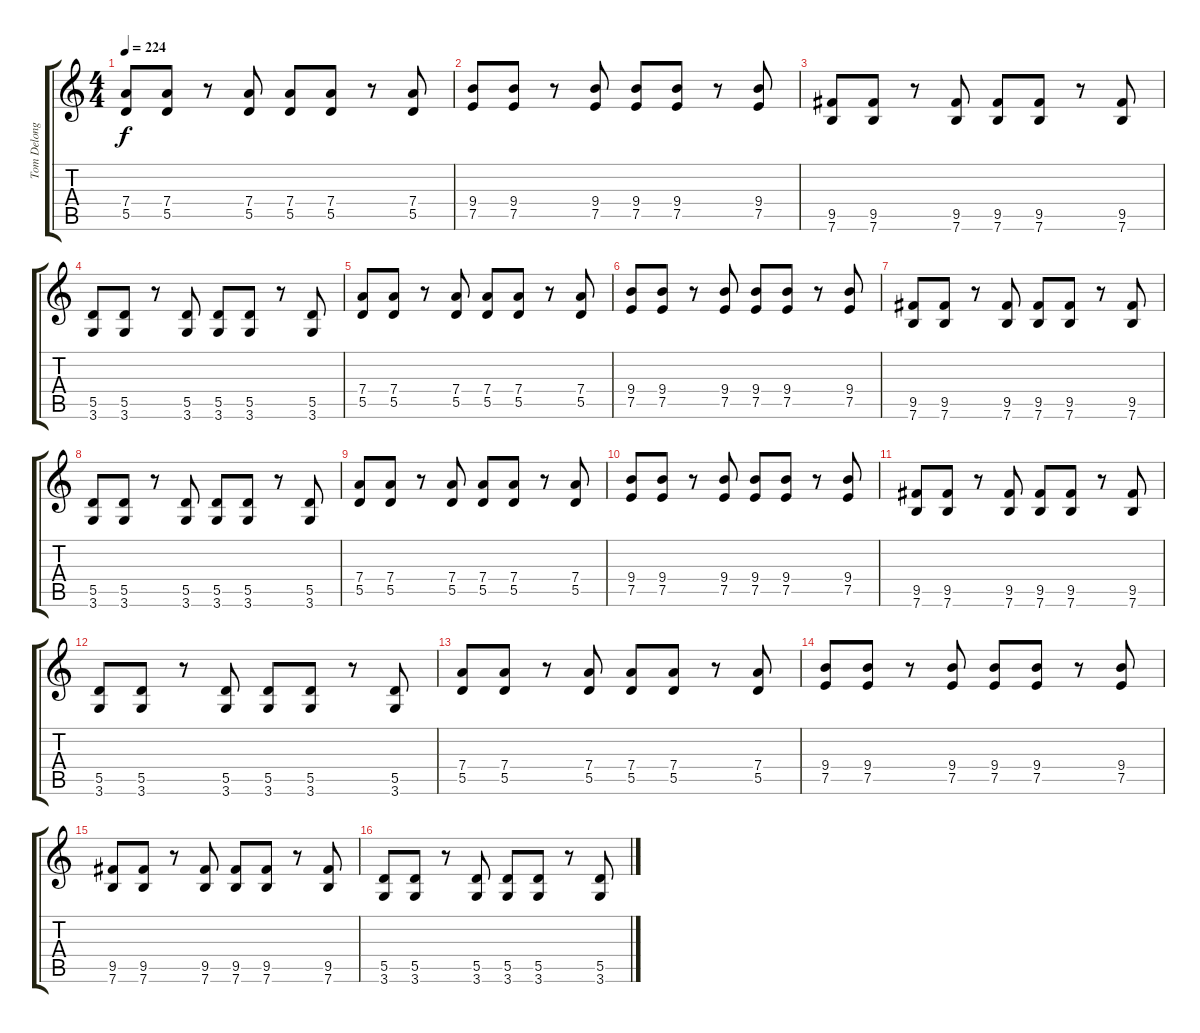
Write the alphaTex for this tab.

\track ("Tom Delonge (Guitar)" "Tom Delong") {instrument overdrivenguitar}
\staff {score tabs}
\tuning (E4 B3 G3 D3 A2 E2) {hide}
\ts (4 4)
\tempo 224
\clef g2
\ks c
(7.4 5.5).8{dy f} (7.4 5.5).8 r.8 (7.4 5.5).8 (7.4 5.5).8 (7.4 5.5).8 r.8 (7.4 5.5).8 |
(9.4 7.5).8 (9.4 7.5).8 r.8 (9.4 7.5).8 (9.4 7.5).8 (9.4 7.5).8 r.8 (9.4 7.5).8 |
(9.5 7.6).8 (9.5 7.6).8 r.8 (9.5 7.6).8 (9.5 7.6).8 (9.5 7.6).8 r.8 (9.5 7.6).8 |
(5.5 3.6).8 (5.5 3.6).8 r.8 (5.5 3.6).8 (5.5 3.6).8 (5.5 3.6).8 r.8 (5.5 3.6).8 |
(7.4 5.5).8 (7.4 5.5).8 r.8 (7.4 5.5).8 (7.4 5.5).8 (7.4 5.5).8 r.8 (7.4 5.5).8 |
(9.4 7.5).8 (9.4 7.5).8 r.8 (9.4 7.5).8 (9.4 7.5).8 (9.4 7.5).8 r.8 (9.4 7.5).8 |
(9.5 7.6).8 (9.5 7.6).8 r.8 (9.5 7.6).8 (9.5 7.6).8 (9.5 7.6).8 r.8 (9.5 7.6).8 |
(5.5 3.6).8 (5.5 3.6).8 r.8 (5.5 3.6).8 (5.5 3.6).8 (5.5 3.6).8 r.8 (5.5 3.6).8 |
(7.4 5.5).8 (7.4 5.5).8 r.8 (7.4 5.5).8 (7.4 5.5).8 (7.4 5.5).8 r.8 (7.4 5.5).8 |
(9.4 7.5).8 (9.4 7.5).8 r.8 (9.4 7.5).8 (9.4 7.5).8 (9.4 7.5).8 r.8 (9.4 7.5).8 |
(9.5 7.6).8 (9.5 7.6).8 r.8 (9.5 7.6).8 (9.5 7.6).8 (9.5 7.6).8 r.8 (9.5 7.6).8 |
(5.5 3.6).8 (5.5 3.6).8 r.8 (5.5 3.6).8 (5.5 3.6).8 (5.5 3.6).8 r.8 (5.5 3.6).8 |
(7.4 5.5).8 (7.4 5.5).8 r.8 (7.4 5.5).8 (7.4 5.5).8 (7.4 5.5).8 r.8 (7.4 5.5).8 |
(9.4 7.5).8 (9.4 7.5).8 r.8 (9.4 7.5).8 (9.4 7.5).8 (9.4 7.5).8 r.8 (9.4 7.5).8 |
(9.5 7.6).8 (9.5 7.6).8 r.8 (9.5 7.6).8 (9.5 7.6).8 (9.5 7.6).8 r.8 (9.5 7.6).8 |
(5.5 3.6).8 (5.5 3.6).8 r.8 (5.5 3.6).8 (5.5 3.6).8 (5.5 3.6).8 r.8 (5.5 3.6).8
